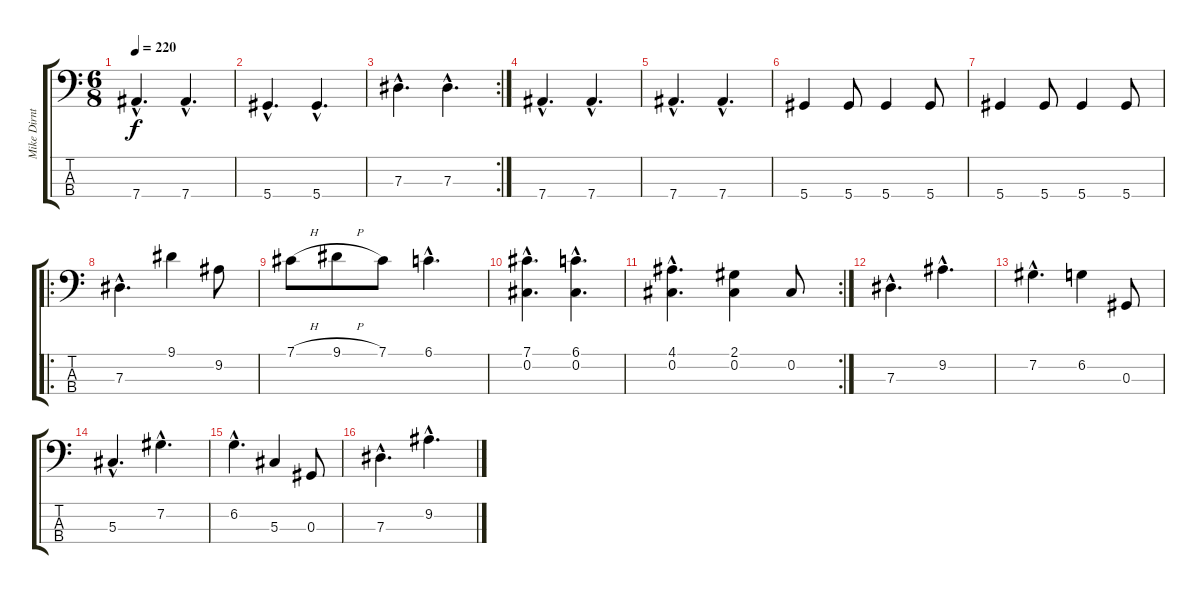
\track ("Mike Dirnt" "Mike Dirnt") {instrument electricbassfinger}
\staff {score tabs}
\tuning (Gb2 Db2 Ab1 Eb1) {hide}
\ts (6 8)
\tempo 220
\clef f4
\ks c
7.4{hac}.4{d dy f} 7.4{hac}.4{d} |
5.4{hac}.4{d} 5.4{hac}.4{d} |
\rc 2
7.3{hac}.4{d} 7.3{hac}.4{d} |
7.4{hac}.4{d} 7.4{hac}.4{d} |
7.4{hac}.4{d} 7.4{hac}.4{d} |
5.4.4 5.4.8 5.4.4 5.4.8 |
5.4.4 5.4.8 5.4.4 5.4.8 |
\ro
7.3{hac}.4{d} 9.1.4 9.2.8 |
7.1{h}.8 9.1{h}.8 7.1.8 6.1{hac}.4{d} |
(7.1{hac} 0.2{hac}).4{d} (6.1{hac} 0.2{hac}).4{d} |
\rc 2
(4.1{hac} 0.2{hac}).4{d} (2.1 0.2).4 0.2.8 |
7.3{hac}.4{d} 9.2{hac}.4{d} |
7.2{hac}.4{d} 6.2.4 0.3.8 |
5.3{hac}.4{d} 7.2{hac}.4{d} |
6.2{hac}.4{d} 5.3.4 0.3.8 |
7.3{hac}.4{d} 9.2{hac}.4{d}
